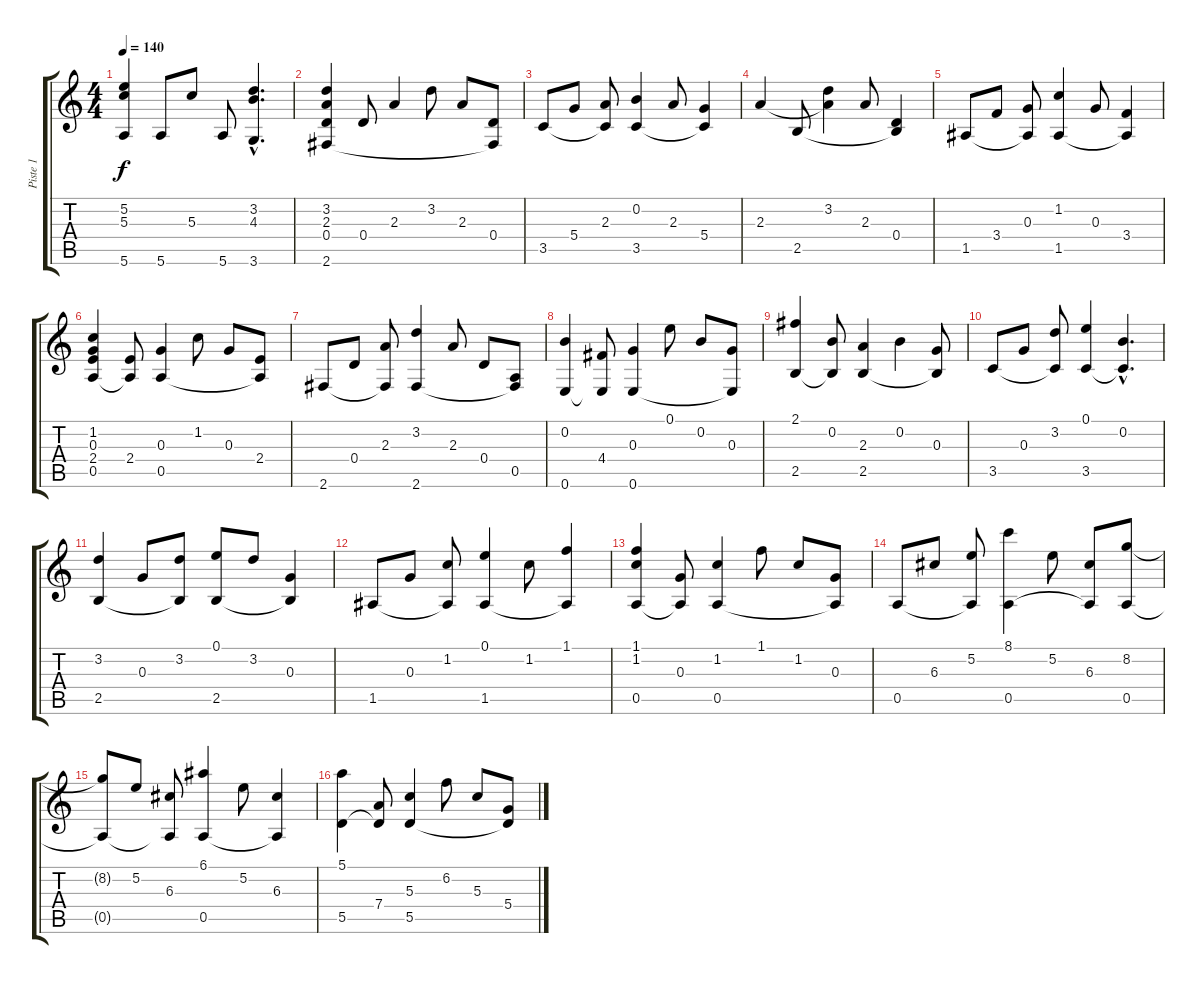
\track ("Piste 1" "Piste 1") {instrument acousticguitarnylon}
\staff {score tabs}
\tuning (E4 B3 G3 D3 A2 E2) {hide}
\ts (4 4)
\tempo 140
\clef g2
\ks c
(5.2 5.3 5.6).4{dy f} 5.6.8 5.3.8 5.6.8 (3.2{hac} 4.3{hac} 3.6{hac}).4{d} |
(3.2 2.3 0.4 2.6).4 0.4.8 2.3.4 3.2.8 2.3.8 (0.4 2.6{t}).8 |
3.5.8 5.4.8 (2.3 3.5{t}).8 (0.2 3.5).4 2.3.8 (5.4 3.5{t}).4 |
2.3.4 2.5.8 (3.2 2.3{t}).4 2.3.8 (0.4 2.5{t}).4 |
1.5.8 3.4.8 (0.3 1.5{t}).8 (1.2 1.5).4 0.3.8 (3.4 1.5{t}).4 |
(1.2 0.3 2.4 0.5).4 (2.4 0.5{t}).8 (0.3 0.5).4 1.2.8 0.3.8 (2.4 0.5{t}).8 |
2.6.8 0.4.8 (2.3 2.6{t}).8 (3.2 2.6).4 2.3.8 0.4.8 (0.5 2.6{t}).8 |
(0.2 0.6).4 (4.4 0.6{t}).8 (0.3 0.6).4 0.1.8 0.2.8 (0.3 0.6{t}).8 |
(2.1 2.5).4 (0.2 2.5{t}).8 (2.3 2.5).4 0.2.4 (0.3 2.5{t}).8 |
3.5.8 0.3.8 (3.2 3.5{t}).8 (0.1 3.5).4 (0.2{hac} 3.5{hac t}).4{d} |
(3.2 2.5).4 0.3.8 (3.2 2.5{t}).8 (0.1 2.5).8 3.2.8 (0.3 2.5{t}).4 |
1.5.8 0.3.8 (1.2 1.5{t}).8 (0.1 1.5).4 1.2.8 (1.1 1.5{t}).4 |
(1.1 1.2 0.5).4 (0.3 0.5{t}).8 (1.2 0.5).4 1.1.8 1.2.8 (0.3 0.5{t}).8 |
0.5.8 6.3.8 (5.2 0.5{t}).8 (8.1 0.5).4 5.2.8 (6.3 0.5{t}).8 (8.2 0.5).8 |
(8.2{t} 0.5{t}).8 5.2.8 (6.3 0.5{t}).8 (6.1 0.5).4 5.2.8 (6.3 0.5{t}).4 |
(5.1 5.5).4 (7.4 5.5{t}).8 (5.3 5.5).4 6.2.8 5.3.8 (5.4 5.5{t}).8
